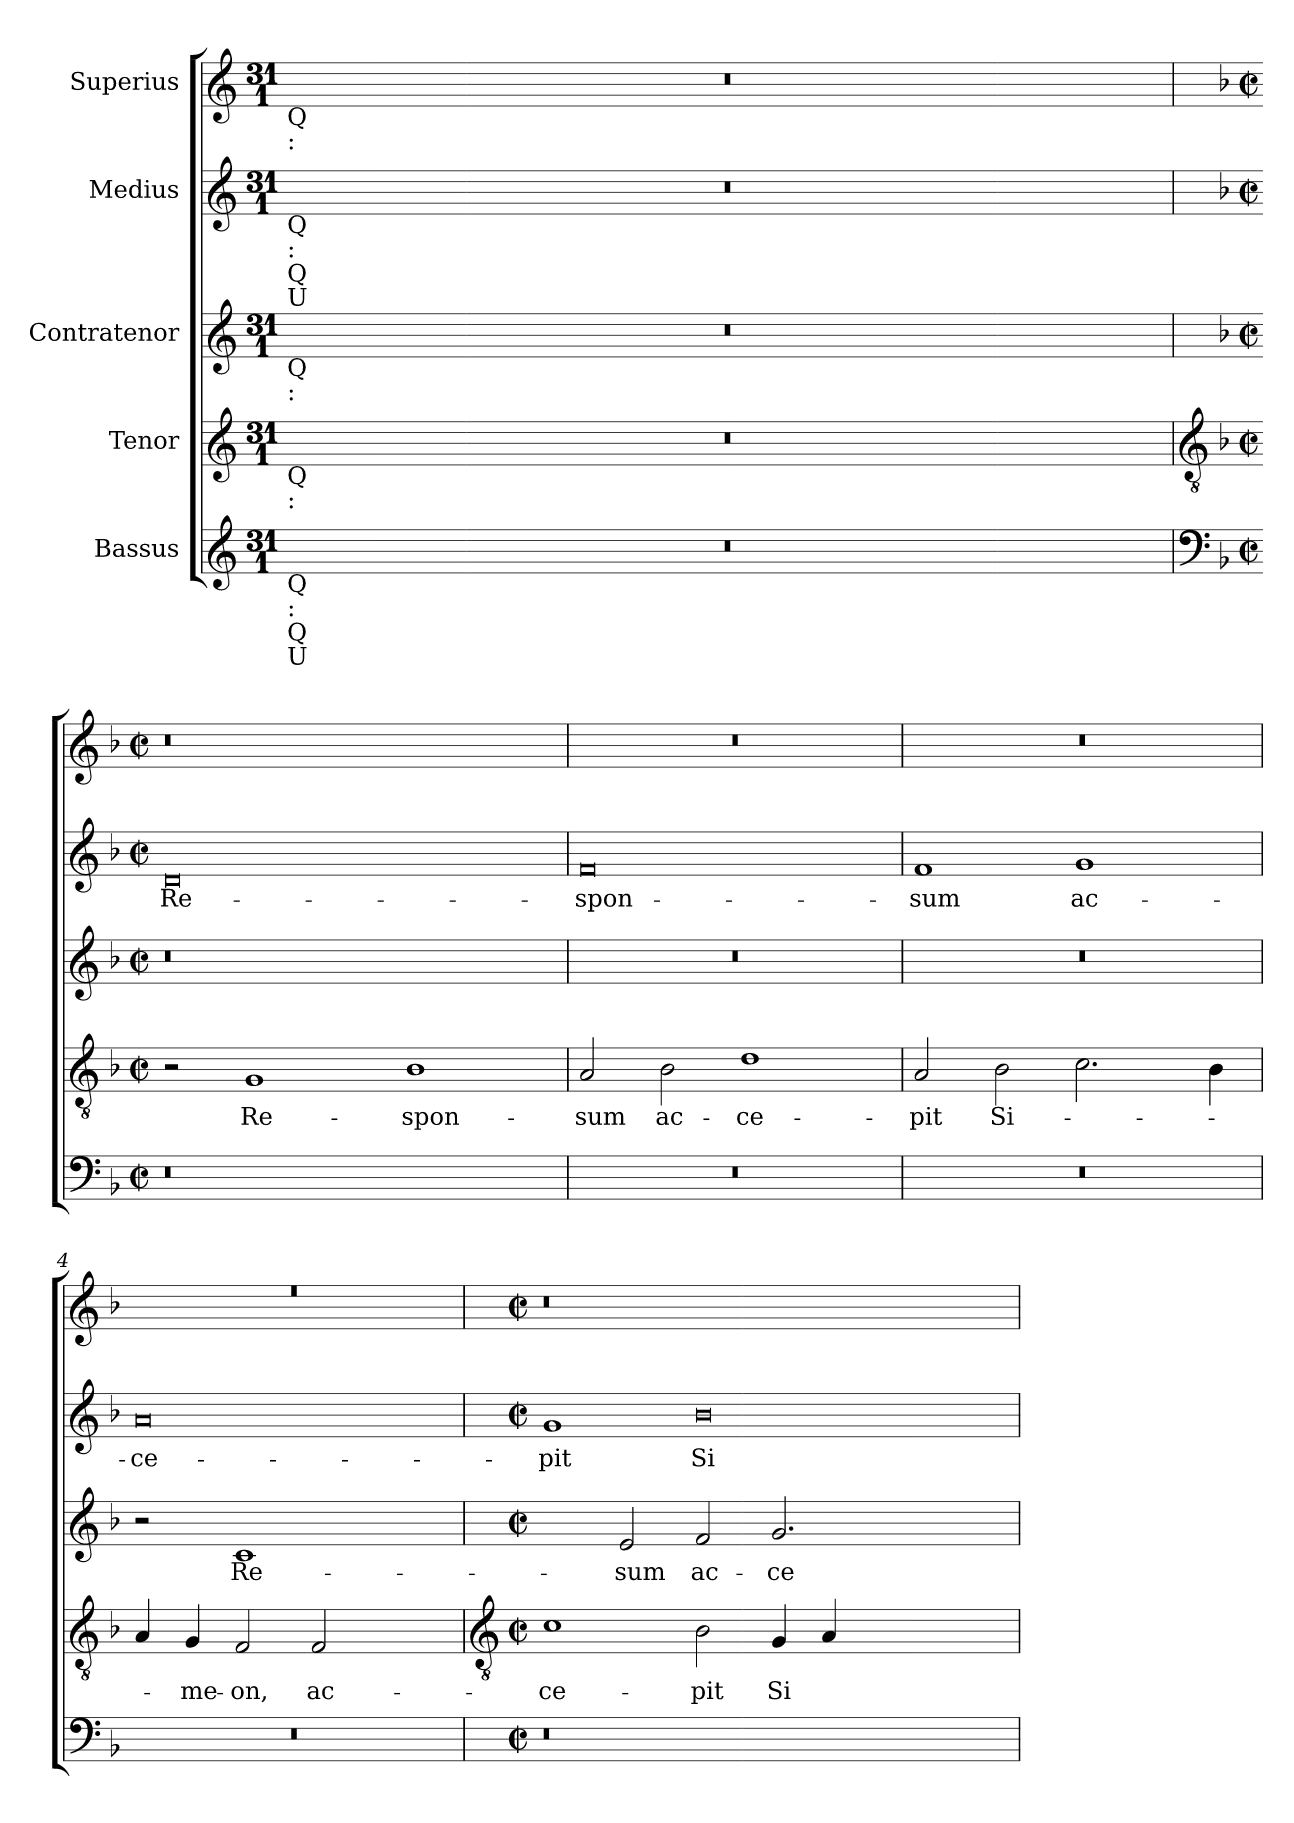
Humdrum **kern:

**kern	**kern	**text	**kern	**text	**kern	**text	**kern
*part5	*part4	*part4	*part3	*part3	*part2	*part2	*part1
*staff5	*staff4	*staff4	*staff3	*staff3	*staff2	*staff2	*staff1
*I"Bassus	*I"Tenor	*	*I"Contratenor	*	*I"Medius	*	*I"Superius
*clefG2	*clefG2	*	*clefG2	*	*clefG2	*	*clefG2
*k[]	*k[]	*	*k[]	*	*k[]	*	*k[]
*C:	*C:	*	*C:	*	*C:	*	*C:
*M31/1	*M31/1	*	*M31/1	*	*M31/1	*	*M31/1
=	=	=	=	=	=	=	=
!	!	!	!	!	!	!	!LO:TX:b:t=Q
!	!	!	!	!	!	!	!LO:TX:b:t=&colon;
!	!	!	!	!	!LO:TX:b:t=Q	!	!
!	!	!	!	!	!LO:TX:b:t=&colon;	!	!
!	!	!	!	!	!LO:TX:b:t=Q	!	!
!	!	!	!	!	!LO:TX:b:t=U	!	!
!	!	!	!LO:TX:b:t=Q	!	!	!	!
!	!	!	!LO:TX:b:t=&colon;	!	!	!	!
!	!LO:TX:b:t=Q	!	!	!	!	!	!
!	!LO:TX:b:t=&colon;	!	!	!	!	!	!
!LO:TX:b:t=Q	!	!	!	!	!	!	!
!LO:TX:b:t=&colon;	!	!	!	!	!	!	!
!LO:TX:b:t=Q	!	!	!	!	!	!	!
!LO:TX:b:t=U	!	!	!	!	!	!	!
1%31r	1%31r	.	1%31r	.	1%31r	.	1%31r
!!LO:LB:g=z
=1	=1	=1	=1	=1	=1	=1	=1
*clefF4	*clefGv2	*	*	*	*	*	*
*k[b-]	*k[b-]	*	*k[b-]	*	*k[b-]	*	*k[b-]
*F:	*F:	*	*F:	*	*F:	*	*F:
*M4/2	*M4/2	*	*M4/2	*	*M4/2	*	*M4/2
*met(c|)	*met(c|)	*	*met(c|)	*	*met(c|)	*	*met(c|)
!	!	!	!	!	!	!LO:LY:b	!
*	*	*	*	*	*	*	*^
0r	2r	.	0r	.	0d	Re-	0r	1ryy
!	!	!LO:LY:b	!	!	!	!	!	!
.	1G	Re-	.	.	.	.	.	.
.	.	.	.	.	.	.	.	2ryy
!	!	!LO:LY:b	!	!	!	!	!	!
.	1B-	-spon-	.	.	.	.	.	2ryy
2ryy	.	.	2ryy	.	2ryy	.	2ryy	2ryy
=2	=2	=2	=2	=2	=2	=2	=2	=2
!	!	!LO:LY:b	!	!	!	!LO:LY:b	!	!
0r	2A	-sum	0r	.	0f	-spon-	0r	1ryy
!	!	!LO:LY:b	!	!	!	!	!	!
.	2B-	ac-	.	.	.	.	.	.
!	!	!LO:LY:b	!	!	!	!	!	!
.	1d	-ce-	.	.	.	.	.	2ryy
.	.	.	.	.	.	.	.	2ryy
=3	=3	=3	=3	=3	=3	=3	=3	=3
!	!	!LO:LY:b	!	!	!	!LO:LY:b	!	!
0r	2A	-pit	0r	.	1f	-sum	0r	1ryy
!	!	!LO:LY:b	!	!	!	!	!	!
.	2B-	Si-	.	.	.	.	.	.
!	!	!	!	!	!	!LO:LY:b	!	!
.	2.c	.	.	.	1g	ac-	.	2ryy
.	.	.	.	.	.	.	.	2ryy
.	4B-	.	.	.	.	.	.	.
=4	=4	=4	=4	=4	=4	=4	=4	=4
!	!	!	!	!	!	!LO:LY:b	!	!
0r	4A	.	2r	.	0a	-ce-	0r	0ryy
!	!	!LO:LY:b	!	!	!	!	!	!
.	4G	-me-	.	.	.	.	.	.
!	!	!LO:LY:b	!	!LO:LY:b	!	!	!	!
.	2F	-on,	1c	Re-	.	.	.	.
!	!	!LO:LY:b	!	!	!	!	!	!
.	2F	ac-	.	.	.	.	.	.
!	!	!	!	!LO:LY:b	!	!	!	!
.	2ryy	.	[2fyy	-spon-	.	.	.	.
!!LO:LB:g=z	!!
=5	=5	=5	=5	=5	=5	=5	=5	=5
*	*clefGv2	*	*	*	*	*	*	*
*M4/2	*M4/2	*	*M4/2	*	*M4/2	*	*M4/2	*
*met(c|)	*met(c|)	*	*met(c|)	*	*met(c|)	*	*met(c|)	*
!	!	!LO:LY:b	!	!	!	!LO:LY:b	!	!
0r	1c	-ce-	2fyy]	.	1g	-pit	0r	0ryy
!	!	!	!	!LO:LY:b	!	!	!	!
.	.	.	2e	-sum	.	.	.	.
!	!	!LO:LY:b	!	!LO:LY:b	!	!LO:LY:b	!	!
.	2B-	-pit	2f	ac-	0b-	Si-	.	.
!	!	!LO:LY:b	!	!LO:LY:b	!	!	!	!
.	4G	Si	2.g	-ce-	.	.	.	.
.	4A	.	.	.	.	.	.	.
1ryy	1ryy	.	.	.	.	.	1ryy	1ryy
.	.	.	2.ryy	.	.	.	.	.
*	*	*	*	*	*	*	*v	*v
=	=	=	=	=	=	=	=
*-	*-	*-	*-	*-	*-	*-	*-
